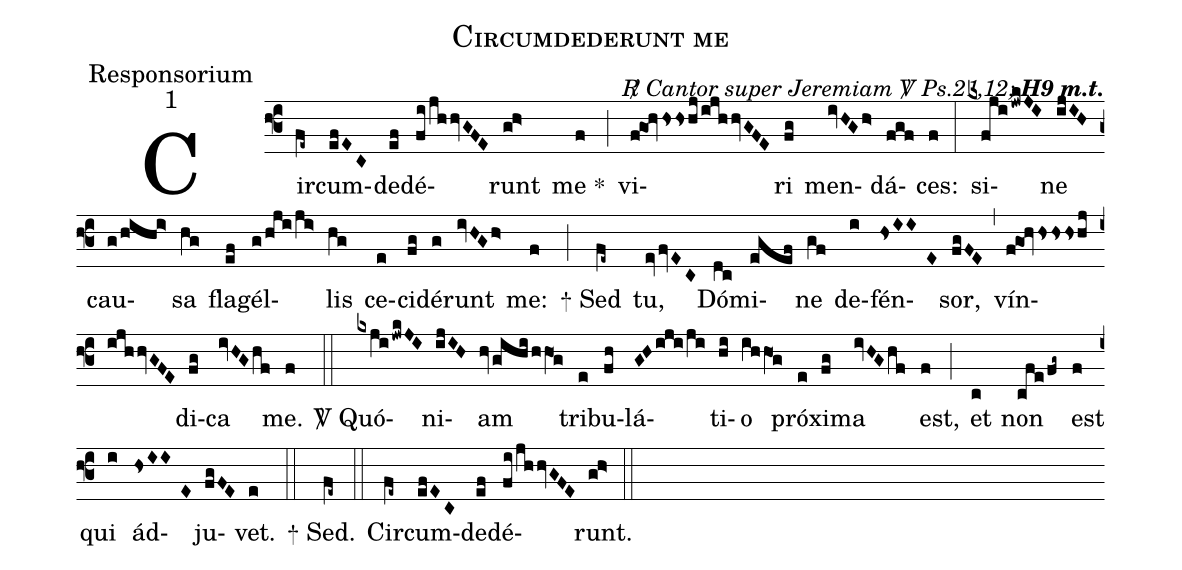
name:Circumdederunt me;
office-part:Responsorium;
mode:1;
commentary:{\itshape\mdseries \Rbar\ Cantor super Jeremiam \Vbar\ Ps.21,12;\/} {\bfseries H9 m.t.};
%%
(f3) Cir(fe~)cum(efEC)de(ef)dé(fi/jhhvGFE)runt(g!h>) me <sp>*</sp>(f) (;)
vi(f!go1!hvhsshj/ijhhvGFE)ri(fg) men(ivHGh>)dá(fgf)ces:(f) (:)
si(kxfji/jwkJI)ne(ijIH) cau(g/hihi>)sa(hg) fla(ef)gél(g/hji/ji>)lis(hg) ce(e)ci(fg)dé(g)runt(ivHGh>) me:(f) (;)
<sp>+</sp> Sed(fe~) tu,(evfvEC) Dó(dc)mi(egef)ne(gf) de(i)fén(HsIIE)sor,(fgFE) (,)
vín(f!go1!hvhssshj/ijhhvGFE)di(fg)ca(ivHGhf) me.(f) (::)
<sp>V/</sp> Quó(kxji/jwkJI)ni(ijIH)am(hvgihi/hhO1g) tri(e)bu(fh)lá(GHiji/ji)ti(hi)o(ihhO1g) pró(e)xi(fg)ma(ivHGhf) est,(f) (;)
et(c) non(cfe/fg~) est(f) qui(i) ád(hsIIE)ju(fgFE)vet.(e) (::)
<sp>+</sp> Sed.(fe~)  (::)
Cir(fe~)cum(efEC)de(ef)dé(fi/jhhvGFE)runt.(g!h>) (::)
